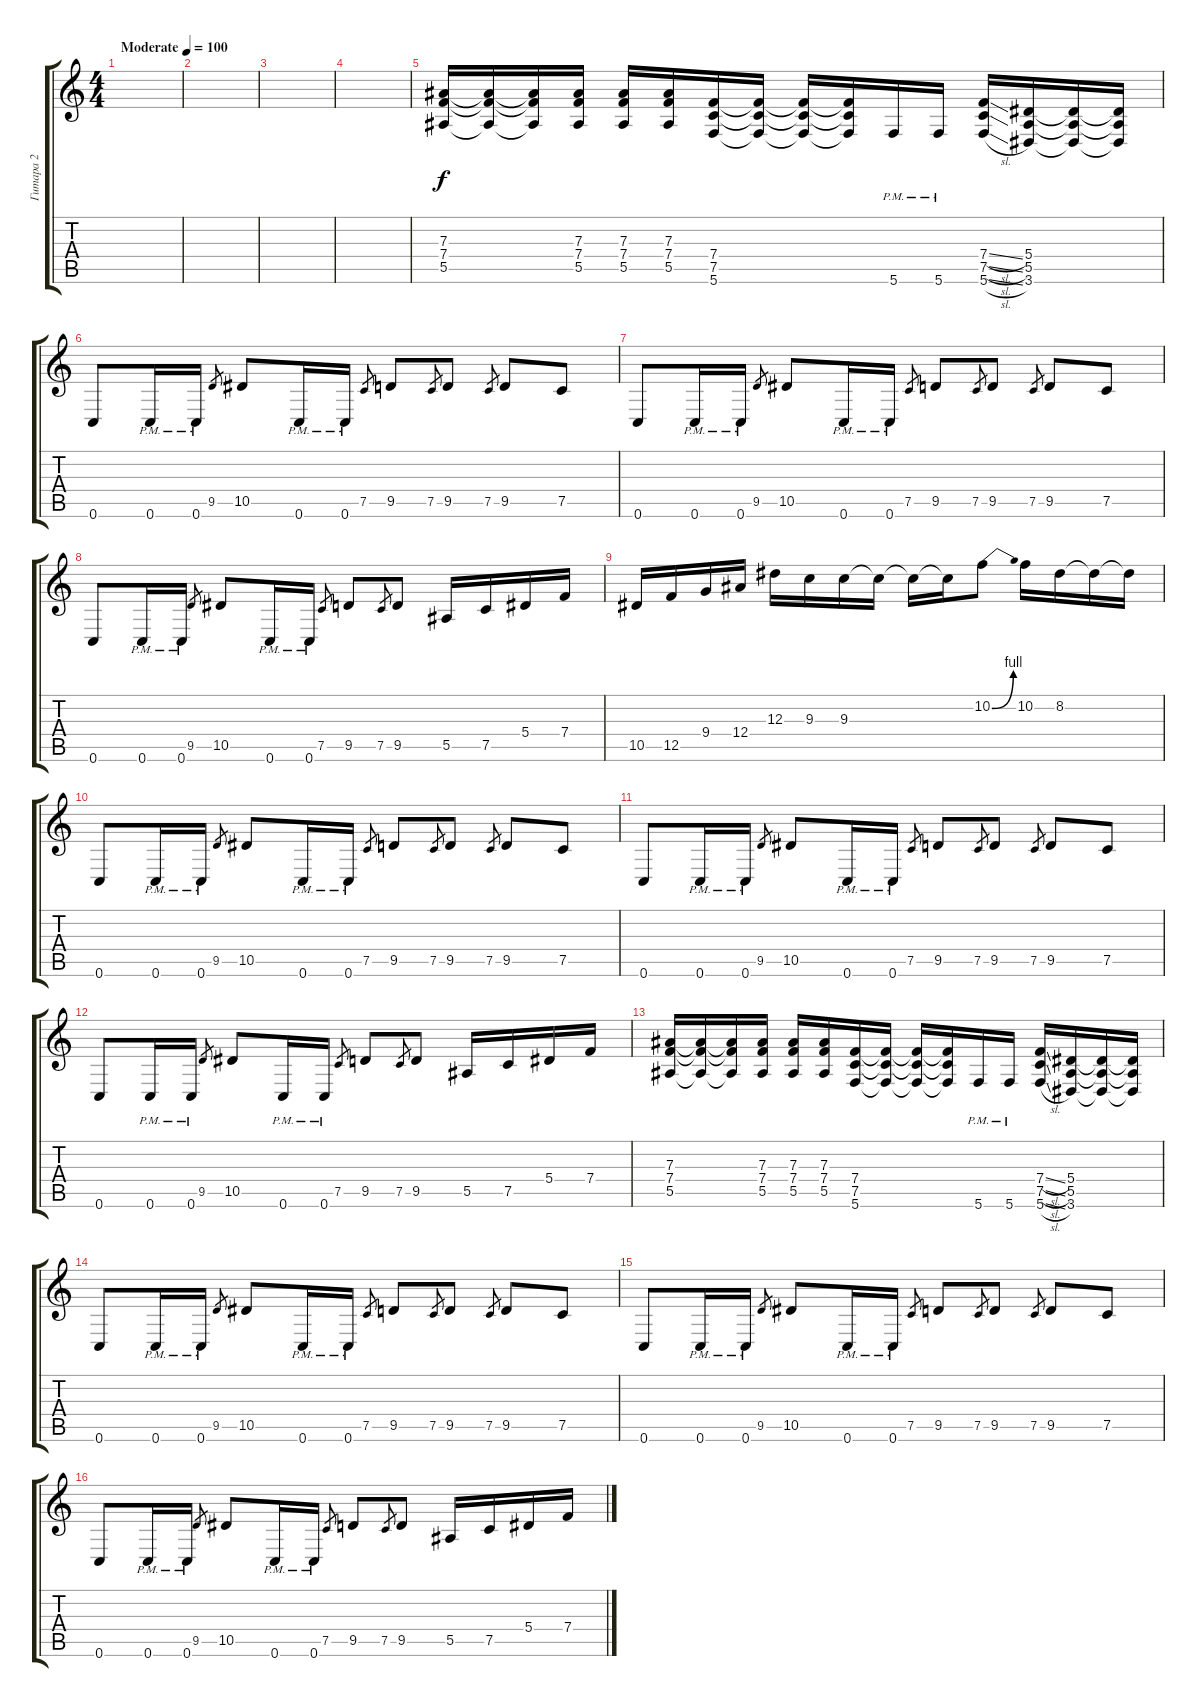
\track ("Гитара 2" "Гитара 2") {instrument distortionguitar}
\staff {score tabs}
\tuning (C4 G3 Eb3 Bb2 F2 C2) {hide}
\ts (4 4)
\tempo (100 "Moderate")
\clef g2
\ks c
|
|
|
|
(7.3 7.4 5.5).16 (7.3{t} 7.4{t} 5.5{t}).16 (7.3{t} 7.4{t} 5.5{t}).16 (7.3 7.4 5.5).16 (7.3 7.4 5.5).16 (7.3 7.4 5.5).16 (7.4 7.5 5.6).16 (7.4{t} 7.5{t} 5.6{t}).16 (7.4{t} 7.5{t} 5.6{t}).16 (7.4{t} 7.5{t} 5.6{t}).16 5.6{pm}.16 5.6{pm}.16 (7.4{sl} 7.5{sl} 5.6{sl}).16 (5.4 5.5 3.6).16 (5.4{t} 5.5{t} 3.6{t}).16 (5.4{t} 5.5{t} 3.6{t}).16 |
0.6.8 0.6{pm}.16 0.6{pm}.16 9.5.8{gr} 10.5.8 0.6{pm}.16 0.6{pm}.16 7.5.8{gr} 9.5.8 7.5.8{gr} 9.5.8 7.5.8{gr} 9.5.8 7.5.8 |
0.6.8 0.6{pm}.16 0.6{pm}.16 9.5.8{gr} 10.5.8 0.6{pm}.16 0.6{pm}.16 7.5.8{gr} 9.5.8 7.5.8{gr} 9.5.8 7.5.8{gr} 9.5.8 7.5.8 |
0.6.8 0.6{pm}.16 0.6{pm}.16 9.5.8{gr} 10.5.8 0.6{pm}.16 0.6{pm}.16 7.5.8{gr} 9.5.8 7.5.8{gr} 9.5.8 5.5.16 7.5.16 5.4.16 7.4.16 |
10.5.16 12.5.16 9.4.16 12.4.16 12.3.16 9.3.16 9.3.16 9.3{t}.16 9.3{t}.16 9.3{t}.16 10.2{be (bend 0 0 60 4)}.8 10.2.16 8.2.16 8.2{t}.16 8.2{t}.16 |
0.6.8 0.6{pm}.16 0.6{pm}.16 9.5.8{gr} 10.5.8 0.6{pm}.16 0.6{pm}.16 7.5.8{gr} 9.5.8 7.5.8{gr} 9.5.8 7.5.8{gr} 9.5.8 7.5.8 |
0.6.8 0.6{pm}.16 0.6{pm}.16 9.5.8{gr} 10.5.8 0.6{pm}.16 0.6{pm}.16 7.5.8{gr} 9.5.8 7.5.8{gr} 9.5.8 7.5.8{gr} 9.5.8 7.5.8 |
0.6.8 0.6{pm}.16 0.6{pm}.16 9.5.8{gr} 10.5.8 0.6{pm}.16 0.6{pm}.16 7.5.8{gr} 9.5.8 7.5.8{gr} 9.5.8 5.5.16 7.5.16 5.4.16 7.4.16 |
(7.3 7.4 5.5).16 (7.3{t} 7.4{t} 5.5{t}).16 (7.3{t} 7.4{t} 5.5{t}).16 (7.3 7.4 5.5).16 (7.3 7.4 5.5).16 (7.3 7.4 5.5).16 (7.4 7.5 5.6).16 (7.4{t} 7.5{t} 5.6{t}).16 (7.4{t} 7.5{t} 5.6{t}).16 (7.4{t} 7.5{t} 5.6{t}).16 5.6{pm}.16 5.6{pm}.16 (7.4{sl} 7.5{sl} 5.6{sl}).16 (5.4 5.5 3.6).16 (5.4{t} 5.5{t} 3.6{t}).16 (5.4{t} 5.5{t} 3.6{t}).16 |
0.6.8 0.6{pm}.16 0.6{pm}.16 9.5.8{gr} 10.5.8 0.6{pm}.16 0.6{pm}.16 7.5.8{gr} 9.5.8 7.5.8{gr} 9.5.8 7.5.8{gr} 9.5.8 7.5.8 |
0.6.8 0.6{pm}.16 0.6{pm}.16 9.5.8{gr} 10.5.8 0.6{pm}.16 0.6{pm}.16 7.5.8{gr} 9.5.8 7.5.8{gr} 9.5.8 7.5.8{gr} 9.5.8 7.5.8 |
0.6.8 0.6{pm}.16 0.6{pm}.16 9.5.8{gr} 10.5.8 0.6{pm}.16 0.6{pm}.16 7.5.8{gr} 9.5.8 7.5.8{gr} 9.5.8 5.5.16 7.5.16 5.4.16 7.4.16
